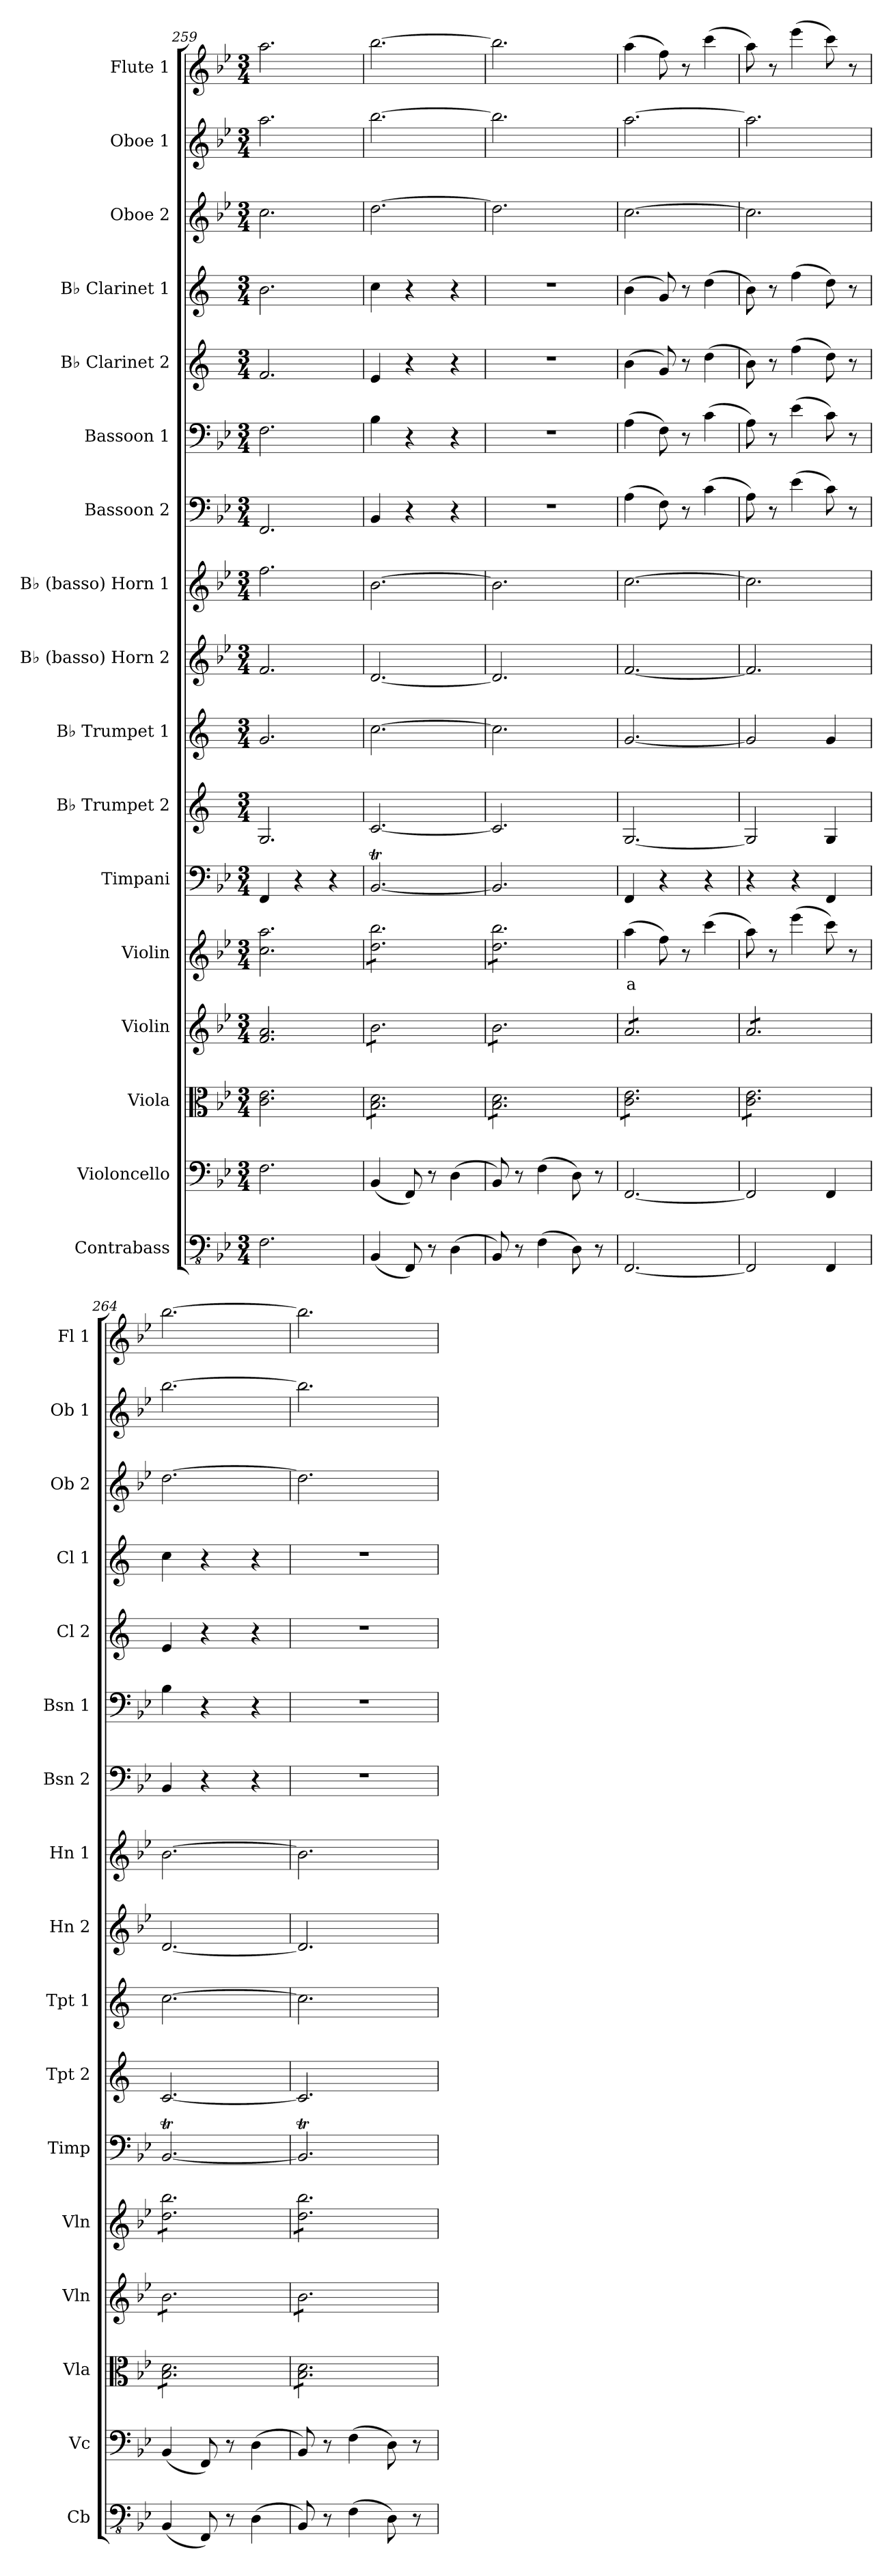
**kern	**kern	**kern	**kern	**kern	**text	**kern	**kern	**kern	**kern	**kern	**kern	**kern	**kern	**kern	**kern	**kern	**kern
*part17	*part16	*part15	*part14	*part13	*part13	*part12	*part11	*part10	*part9	*part8	*part7	*part6	*part5	*part4	*part3	*part2	*part1
*staff17	*staff16	*staff15	*staff14	*staff13	*staff13	*staff12	*staff11	*staff10	*staff9	*staff8	*staff7	*staff6	*staff5	*staff4	*staff3	*staff2	*staff1
*I"Contrabass	*I"Violoncello	*I"Viola	*I"Violin	*I"Violin	*	*I"Timpani	*I"B♭ Trumpet 2	*I"B♭ Trumpet 1	*I"B♭ (basso) Horn 2	*I"B♭ (basso) Horn 1	*I"Bassoon 2	*I"Bassoon 1	*I"B♭ Clarinet 2	*I"B♭ Clarinet 1	*I"Oboe 2	*I"Oboe 1	*I"Flute 1
*I'Cb	*I'Vc	*I'Vla	*I'Vln	*I'Vln	*	*I'Timp	*I'Tpt 2	*I'Tpt 1	*I'Hn 2	*I'Hn 1	*I'Bsn 2	*I'Bsn 1	*I'Cl 2	*I'Cl 1	*I'Ob 2	*I'Ob 1	*I'Fl 1
*clefFv4	*clefF4	*clefC3	*clefG2	*clefG2	*	*clefF4	*clefG2	*clefG2	*clefG2	*clefG2	*clefF4	*clefF4	*clefG2	*clefG2	*clefG2	*clefG2	*clefG2
*	*	*	*	*	*	*	*ITrd1c2	*ITrd1c2	*ITrd8c14	*ITrd8c14	*	*	*ITrd1c2	*ITrd1c2	*	*	*
*k[b-e-]	*k[b-e-]	*k[b-e-]	*k[b-e-]	*k[b-e-]	*	*k[b-e-]	*k[b-e-]	*k[b-e-]	*k[b-e-]	*k[b-e-]	*k[b-e-]	*k[b-e-]	*k[b-e-]	*k[b-e-]	*k[b-e-]	*k[b-e-]	*k[b-e-]
*M3/4	*M3/4	*M3/4	*M3/4	*M3/4	*	*M3/4	*M3/4	*M3/4	*M3/4	*M3/4	*M3/4	*M3/4	*M3/4	*M3/4	*M3/4	*M3/4	*M3/4
=259	=259	=259	=259	=259	=259	=259	=259	=259	=259	=259	=259	=259	=259	=259	=259	=259	=259
2.FF\	2.F\	2.c\ 2.e-\	2.f/ 2.a/	2.cc\ 2.aa\	.	4FF/	2.F/	2.f/	2.F/	2.f\	2.FF/	2.F\	2.e-/	2.a\	2.cc\	2.aa\	2.aa\
.	.	.	.	.	.	4r	.	.	.	.	.	.	.	.	.	.	.
.	.	.	.	.	.	4r	.	.	.	.	.	.	.	.	.	.	.
=260	=260	=260	=260	=260	=260	=260	=260	=260	=260	=260	=260	=260	=260	=260	=260	=260	=260
*	*	*tremolo	*	*	*	*	*	*	*	*	*	*	*	*	*	*	*
*	*	*	*tremolo	*	*	*	*	*	*	*	*	*	*	*	*	*	*
*	*	*	*	*tremolo	*	*	*	*	*	*	*	*	*	*	*	*	*
(<4BBB-/	(<4BB-/	8B-\ 8d\L	8b-\L	8dd\ 8bb-\L	.	[2.BB-T/	[2.B-/	[2.b-\	[2.D/	[2.B-\	4BB-/	4B-\	4d/	4b-\	[2.dd\	[2.bb-\	[2.bb-\
.	.	8B-\ 8d\	8b-\	8dd\ 8bb-\	.	.	.	.	.	.	.	.	.	.	.	.	.
8FFF/)	8FF/)	8B-\ 8d\	8b-\	8dd\ 8bb-\	.	.	.	.	.	.	4r	4r	4r	4r	.	.	.
8r	8r	8B-\ 8d\	8b-\	8dd\ 8bb-\	.	.	.	.	.	.	.	.	.	.	.	.	.
(>4DD\	(>4D\	8B-\ 8d\	8b-\	8dd\ 8bb-\	.	.	.	.	.	.	4r	4r	4r	4r	.	.	.
.	.	8B-\ 8d\J	8b-\J	8dd\ 8bb-\J	.	.	.	.	.	.	.	.	.	.	.	.	.
=261	=261	=261	=261	=261	=261	=261	=261	=261	=261	=261	=261	=261	=261	=261	=261	=261	=261
8BBB-/)	8BB-/)	8B-\ 8d\L	8b-\L	8dd\ 8bb-\L	.	2.BB-TTT/]	2.B-/]	2.b-\]	2.D/]	2.B-\]	2.r	2.r	2.r	2.r	2.dd\]	2.bb-\]	2.bb-\]
8r	8r	8B-\ 8d\	8b-\	8dd\ 8bb-\	.	.	.	.	.	.	.	.	.	.	.	.	.
(>4FF\	(>4F\	8B-\ 8d\	8b-\	8dd\ 8bb-\	.	.	.	.	.	.	.	.	.	.	.	.	.
.	.	8B-\ 8d\	8b-\	8dd\ 8bb-\	.	.	.	.	.	.	.	.	.	.	.	.	.
8DD\)	8D\)	8B-\ 8d\	8b-\	8dd\ 8bb-\	.	.	.	.	.	.	.	.	.	.	.	.	.
8r	8r	8B-\ 8d\J	8b-\J	8dd\ 8bb-\J	.	.	.	.	.	.	.	.	.	.	.	.	.
*	*	*	*	*Xtremolo	*	*	*	*	*	*	*	*	*	*	*	*	*
=262	=262	=262	=262	=262	=262	=262	=262	=262	=262	=262	=262	=262	=262	=262	=262	=262	=262
!	!	!	!	!	!LO:LY:b:color=#FF0000	!	!	!	!	!	!	!	!	!	!	!	!
[2.FFF/	[2.FF/	8c\ 8e-\L	8a/L	(>4aa\	a	4FF/	[2.F/	[2.f/	[2.F/	[2.c\	(>4A\	(>4A\	(>4a\	(>4a\	[2.cc\	[2.aa\	(>4aa\
.	.	8c\ 8e-\	8a/	.	.	.	.	.	.	.	.	.	.	.	.	.	.
.	.	8c\ 8e-\	8a/	8ff\)	.	4r	.	.	.	.	8F\)	8F\)	8f/)	8f/)	.	.	8ff\)
.	.	8c\ 8e-\	8a/	8r	.	.	.	.	.	.	8r	8r	8r	8r	.	.	8r
.	.	8c\ 8e-\	8a/	(>4ccc\	.	4r	.	.	.	.	(>4c\	(>4c\	(>4cc\	(>4cc\	.	.	(>4ccc\
.	.	8c\ 8e-\J	8a/J	.	.	.	.	.	.	.	.	.	.	.	.	.	.
=263	=263	=263	=263	=263	=263	=263	=263	=263	=263	=263	=263	=263	=263	=263	=263	=263	=263
2FFF/]	2FF/]	8c\ 8e-\L	8a/L	8aa\)	.	4r	2F/]	2f/]	2.F/]	2.c\]	8A\)	8A\)	8a\)	8a\)	2.cc\]	2.aa\]	8aa\)
.	.	8c\ 8e-\	8a/	8r	.	.	.	.	.	.	8r	8r	8r	8r	.	.	8r
.	.	8c\ 8e-\	8a/	(>4eee-\	.	4r	.	.	.	.	(>4e-\	(>4e-\	(>4ee-\	(>4ee-\	.	.	(>4eee-\
.	.	8c\ 8e-\	8a/	.	.	.	.	.	.	.	.	.	.	.	.	.	.
4FFF/	4FF/	8c\ 8e-\	8a/	8ccc\)	.	4FF/	4F/	4f/	.	.	8c\)	8c\)	8cc\)	8cc\)	.	.	8ccc\)
.	.	8c\ 8e-\J	8a/J	8r	.	.	.	.	.	.	8r	8r	8r	8r	.	.	8r
=264	=264	=264	=264	=264	=264	=264	=264	=264	=264	=264	=264	=264	=264	=264	=264	=264	=264
*	*	*	*	*tremolo	*	*	*	*	*	*	*	*	*	*	*	*	*
(<4BBB-/	(<4BB-/	8B-\ 8d\L	8b-\L	8dd\ 8bb-\L	.	[2.BB-T/	[2.B-/	[2.b-\	[2.D/	[2.B-\	4BB-/	4B-\	4d/	4b-\	[2.dd\	[2.bb-\	[2.bb-\
.	.	8B-\ 8d\	8b-\	8dd\ 8bb-\	.	.	.	.	.	.	.	.	.	.	.	.	.
8FFF/)	8FF/)	8B-\ 8d\	8b-\	8dd\ 8bb-\	.	.	.	.	.	.	4r	4r	4r	4r	.	.	.
8r	8r	8B-\ 8d\	8b-\	8dd\ 8bb-\	.	.	.	.	.	.	.	.	.	.	.	.	.
(>4DD\	(>4D\	8B-\ 8d\	8b-\	8dd\ 8bb-\	.	.	.	.	.	.	4r	4r	4r	4r	.	.	.
.	.	8B-\ 8d\J	8b-\J	8dd\ 8bb-\J	.	.	.	.	.	.	.	.	.	.	.	.	.
=265	=265	=265	=265	=265	=265	=265	=265	=265	=265	=265	=265	=265	=265	=265	=265	=265	=265
8BBB-/)	8BB-/)	8B-\ 8d\L	8b-\L	8dd\ 8bb-\L	.	2.BB-T/]	2.B-/]	2.b-\]	2.D/]	2.B-\]	2.r	2.r	2.r	2.r	2.dd\]	2.bb-\]	2.bb-\]
8r	8r	8B-\ 8d\	8b-\	8dd\ 8bb-\	.	.	.	.	.	.	.	.	.	.	.	.	.
(>4FF\	(>4F\	8B-\ 8d\	8b-\	8dd\ 8bb-\	.	.	.	.	.	.	.	.	.	.	.	.	.
.	.	8B-\ 8d\	8b-\	8dd\ 8bb-\	.	.	.	.	.	.	.	.	.	.	.	.	.
8DD\)	8D\)	8B-\ 8d\	8b-\	8dd\ 8bb-\	.	.	.	.	.	.	.	.	.	.	.	.	.
8r	8r	8B-\ 8d\J	8b-\J	8dd\ 8bb-\J	.	.	.	.	.	.	.	.	.	.	.	.	.
*	*	*	*	*Xtremolo	*	*	*	*	*	*	*	*	*	*	*	*	*
*	*	*	*Xtremolo	*	*	*	*	*	*	*	*	*	*	*	*	*	*
*	*	*Xtremolo	*	*	*	*	*	*	*	*	*	*	*	*	*	*	*
=	=	=	=	=	=	=	=	=	=	=	=	=	=	=	=	=	=
*-	*-	*-	*-	*-	*-	*-	*-	*-	*-	*-	*-	*-	*-	*-	*-	*-	*-
